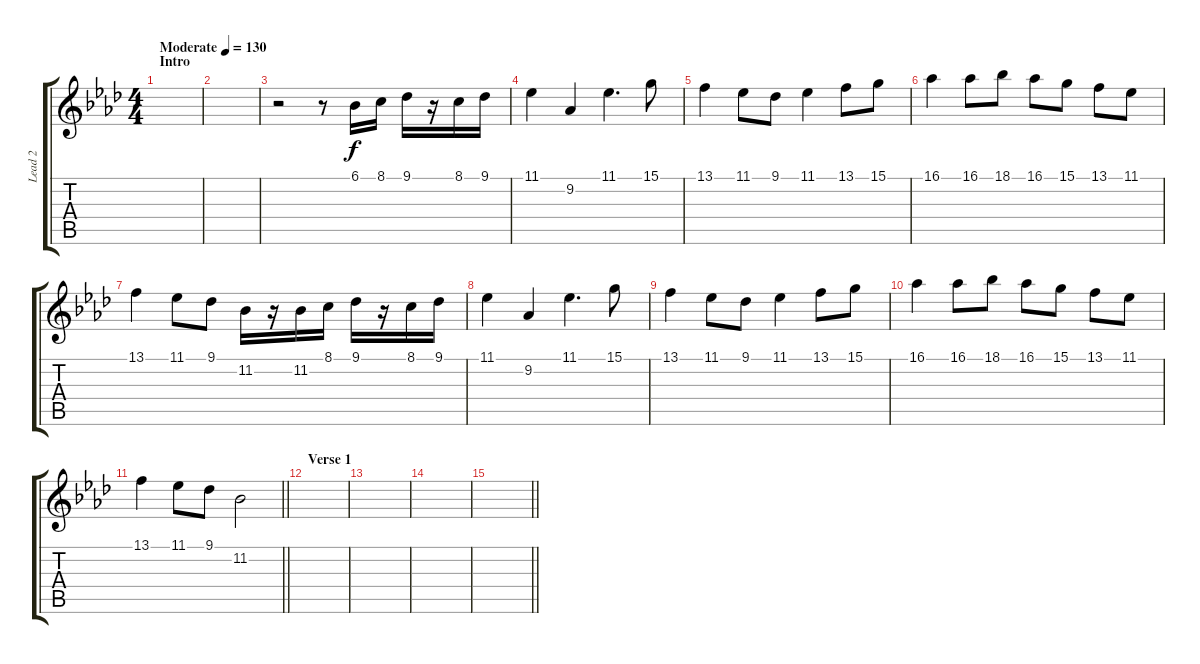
\track ("Lead 2" "Lead 2") {instrument lead1square}
\staff {score tabs}
\tuning (E4 B3 G3 D3 A2 E2) {hide}
\ts (4 4)
\section ("" "Intro")
\tempo (130 "Moderate")
\clef g2
\ks ab
|
|
r.2 r.8 6.1.16 8.1.16 9.1.16 r.16 8.1.16 9.1.16 |
11.1.4 9.2.4 11.1.4{d} 15.1.8 |
13.1.4 11.1.8 9.1.8 11.1.4 13.1.8 15.1.8 |
16.1.4 16.1.8 18.1.8 16.1.8 15.1.8 13.1.8 11.1.8 |
13.1.4 11.1.8 9.1.8 11.2.16 r.16 11.2.16 8.1.16 9.1.16 r.16 8.1.16 9.1.16 |
11.1.4 9.2.4 11.1.4{d} 15.1.8 |
13.1.4 11.1.8 9.1.8 11.1.4 13.1.8 15.1.8 |
16.1.4 16.1.8 18.1.8 16.1.8 15.1.8 13.1.8 11.1.8 |
\barLineRight lightlight
13.1.4 11.1.8 9.1.8 11.2.2 |
\section ("" "Verse 1")
|
|
|
\barLineRight lightlight
